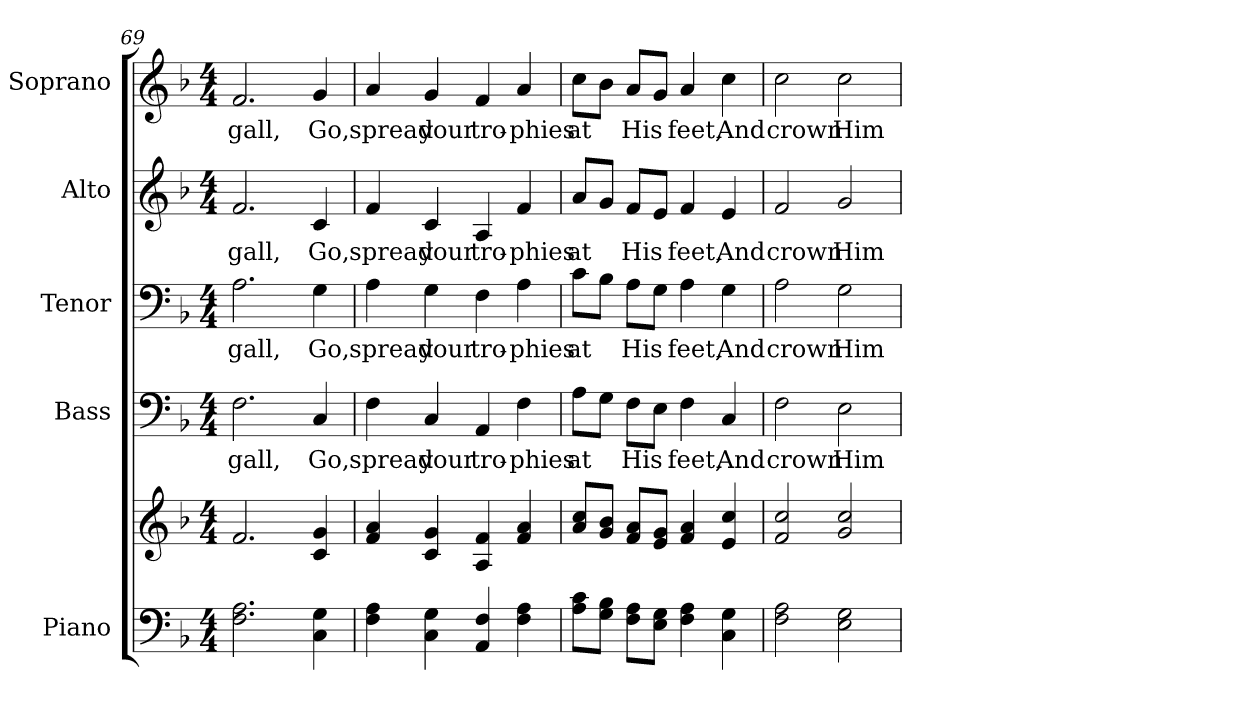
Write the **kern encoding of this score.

**kern	**kern	**kern	**text	**kern	**text	**kern	**text	**kern	**text
*part5	*part5	*part4	*part4	*part3	*part3	*part2	*part2	*part1	*part1
*staff6	*staff5	*staff4	*staff4	*staff3	*staff3	*staff2	*staff2	*staff1	*staff1
*I"Piano	*	*I"Bass	*	*I"Tenor	*	*I"Alto	*	*I"Soprano	*
*I'Pno.	*	*I'B.	*	*I'T.	*	*I'A.	*	*I'S.	*
*clefF4	*clefG2	*clefF4	*	*clefF4	*	*clefG2	*	*clefG2	*
*k[b-]	*k[b-]	*k[b-]	*	*k[b-]	*	*k[b-]	*	*k[b-]	*
*F:	*F:	*F:	*	*F:	*	*F:	*	*F:	*
*M4/4	*M4/4	*M4/4	*	*M4/4	*	*M4/4	*	*M4/4	*
=69	=69	=69	=69	=69	=69	=69	=69	=69	=69
!	!	!	!LO:LY:b:color=#000000	!	!	!	!	!	!
!	!	!	!	!	!LO:LY:b:color=#000000	!	!	!	!
!	!	!	!	!	!	!	!LO:LY:b:color=#000000	!	!
!	!	!	!	!	!	!	!	!	!LO:LY:b:color=#000000
2.Fi\ 2.Ai	2.fi/	2.Fi\	gall,	2.Ai\	gall,	2.fi/	gall,	2.fi/	gall,
!	!	!	!LO:LY:b:color=#000000	!	!	!	!	!	!
!	!	!	!	!	!LO:LY:b:color=#000000	!	!	!	!
!	!	!	!	!	!	!	!LO:LY:b:color=#000000	!	!
!	!	!	!	!	!	!	!	!	!LO:LY:b:color=#000000
4Ci\ 4Gi	4ci/ 4gi	4Ci/	Go,	4Gi\	Go,	4ci/	Go,	4gi/	Go,
!!LO:PB:g=z
=70	=70	=70	=70	=70	=70	=70	=70	=70	=70
!	!	!	!LO:LY:b:color=#000000	!	!	!	!	!	!
!	!	!	!	!	!LO:LY:b:color=#000000	!	!	!	!
!	!	!	!	!	!	!	!LO:LY:b:color=#000000	!	!
!	!	!	!	!	!	!	!	!	!LO:LY:b:color=#000000
4Fi\ 4Ai	4fi/ 4ai	4Fi\	spread	4Ai\	spread	4fi/	spread	4ai/	spread
!	!	!	!LO:LY:b:color=#000000	!	!	!	!	!	!
!	!	!	!	!	!LO:LY:b:color=#000000	!	!	!	!
!	!	!	!	!	!	!	!LO:LY:b:color=#000000	!	!
!	!	!	!	!	!	!	!	!	!LO:LY:b:color=#000000
4Ci\ 4Gi	4ci/ 4gi	4Ci/	your	4Gi\	your	4ci/	your	4gi/	your
!	!	!	!LO:LY:b:color=#000000	!	!	!	!	!	!
!	!	!	!	!	!LO:LY:b:color=#000000	!	!	!	!
!	!	!	!	!	!	!	!LO:LY:b:color=#000000	!	!
!	!	!	!	!	!	!	!	!	!LO:LY:b:color=#000000
4AAi/ 4Fi	4Ai/ 4fi	4AAi/	tro-	4Fi\	tro-	4Ai/	tro-	4fi/	tro-
!	!	!	!LO:LY:b:color=#000000	!	!	!	!	!	!
!	!	!	!	!	!LO:LY:b:color=#000000	!	!	!	!
!	!	!	!	!	!	!	!LO:LY:b:color=#000000	!	!
!	!	!	!	!	!	!	!	!	!LO:LY:b:color=#000000
4Fi\ 4Ai	4fi/ 4ai	4Fi\	-phies	4Ai\	-phies	4fi/	-phies	4ai/	-phies
=71	=71	=71	=71	=71	=71	=71	=71	=71	=71
!	!	!	!LO:LY:b:color=#000000	!	!	!	!	!	!
!	!	!	!	!	!LO:LY:b:color=#000000	!	!	!	!
!	!	!	!	!	!	!	!LO:LY:b:color=#000000	!	!
!	!	!	!	!	!	!	!	!	!LO:LY:b:color=#000000
8Ai\ 8ciL	8ai/ 8cciL	8Ai\L	at	8ci\L	at	8ai/L	at	8cci\L	at
8Gi\ 8B-iJ	8gi/ 8b-iJ	8Gi\J	.	8B-i\J	.	8gi/J	.	8b-i\J	.
!	!	!	!LO:LY:b:color=#000000	!	!	!	!	!	!
!	!	!	!	!	!LO:LY:b:color=#000000	!	!	!	!
!	!	!	!	!	!	!	!LO:LY:b:color=#000000	!	!
!	!	!	!	!	!	!	!	!	!LO:LY:b:color=#000000
8Fi\ 8AiL	8fi/ 8aiL	8Fi\L	His	8Ai\L	His	8fi/L	His	8ai/L	His
8Ei\ 8GiJ	8ei/ 8giJ	8Ei\J	.	8Gi\J	.	8ei/J	.	8gi/J	.
!	!	!	!LO:LY:b:color=#000000	!	!	!	!	!	!
!	!	!	!	!	!LO:LY:b:color=#000000	!	!	!	!
!	!	!	!	!	!	!	!LO:LY:b:color=#000000	!	!
!	!	!	!	!	!	!	!	!	!LO:LY:b:color=#000000
4Fi\ 4Ai	4fi/ 4ai	4Fi\	feet,	4Ai\	feet,	4fi/	feet,	4ai/	feet,
!	!	!	!LO:LY:b:color=#000000	!	!	!	!	!	!
!	!	!	!	!	!LO:LY:b:color=#000000	!	!	!	!
!	!	!	!	!	!	!	!LO:LY:b:color=#000000	!	!
!	!	!	!	!	!	!	!	!	!LO:LY:b:color=#000000
4Ci\ 4Gi	4ei/ 4cci	4Ci/	And	4Gi\	And	4ei/	And	4cci\	And
!!LO:LB:g=z
=72	=72	=72	=72	=72	=72	=72	=72	=72	=72
!	!	!	!LO:LY:b:color=#000000	!	!	!	!	!	!
!	!	!	!	!	!LO:LY:b:color=#000000	!	!	!	!
!	!	!	!	!	!	!	!LO:LY:b:color=#000000	!	!
!	!	!	!	!	!	!	!	!	!LO:LY:b:color=#000000
2Fi\ 2Ai	2fi/ 2cci	2Fi\	crown	2Ai\	crown	2fi/	crown	2cci\	crown
!	!	!	!LO:LY:b:color=#000000	!	!	!	!	!	!
!	!	!	!	!	!LO:LY:b:color=#000000	!	!	!	!
!	!	!	!	!	!	!	!LO:LY:b:color=#000000	!	!
!	!	!	!	!	!	!	!	!	!LO:LY:b:color=#000000
2Ei\ 2Gi	2gi/ 2cci	2Ei\	Him	2Gi\	Him	2gi/	Him	2cci\	Him
=	=	=	=	=	=	=	=	=	=
*-	*-	*-	*-	*-	*-	*-	*-	*-	*-
